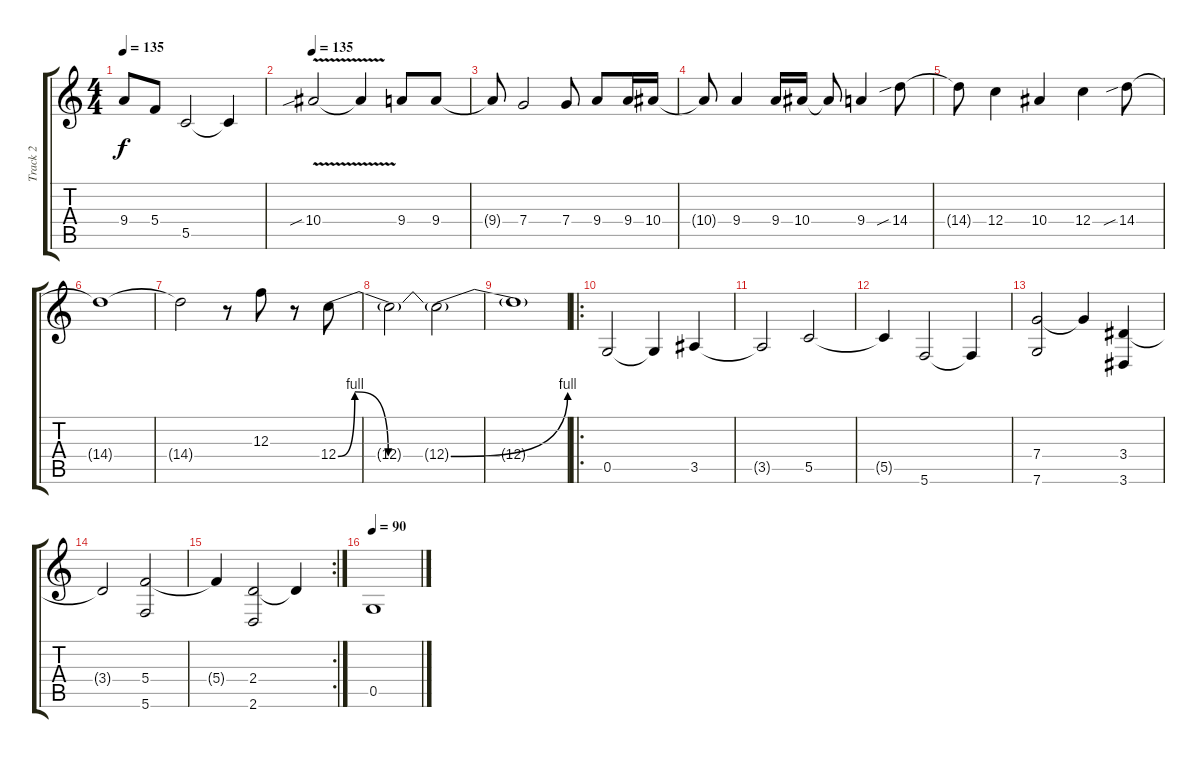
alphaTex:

\track ("Track 2" "Track 2") {instrument overdrivenguitar}
\staff {score tabs}
\tuning (D4 A3 F3 C3 G2 C2) {hide}
\ts (4 4)
\tempo 135
\clef g2
\ks c
9.4.8{dy f} 5.4.8 5.5.2 5.5{t}.4 |
\tempo 135
10.4{v sib}.2 10.4{t}.4 9.4.8 9.4.8 |
9.4{t}.8 7.4.2 7.4.8 9.4.8 9.4.16 10.4.16 |
10.4{t}.8 9.4.4 9.4.16 10.4.16 10.4{t}.8 9.4.4 14.4{sib}.8 |
14.4{t}.8 12.4.4 10.4.4 12.4.4 14.4{sib}.8 |
14.4{t}.1 |
14.4{t}.2 r.8 12.3.8 r.8 12.4{be (custom 0 0 10 4 30 0 60 0)}.8 |
12.4{t}.2 12.4{be (bend 0 0 60 4) t}.2 |
12.4{t}.1 |
\ro
0.5.2 0.5{t}.4 3.5.4 |
3.5{t}.2 5.5.2 |
5.5{t}.4 5.6.2 5.6{t}.4 |
(7.4 7.6).2 7.4{t}.4 (3.4 3.6).4 |
3.4{t}.2 (5.4 5.6).2 |
\rc 2
5.4{t}.4 (2.4 2.6).2 2.4{t}.4 |
\tempo 90
0.5.1
